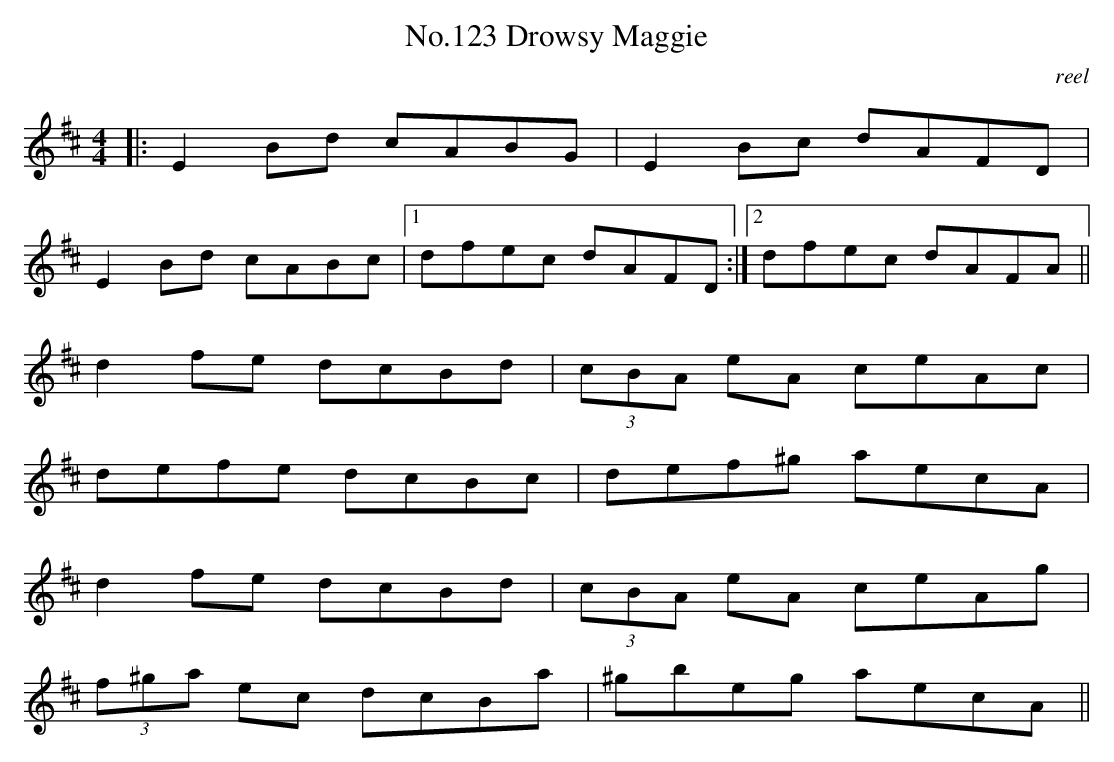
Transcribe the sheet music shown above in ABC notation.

X:1
T:No.123 Drowsy Maggie
M:4/4
L:1/8
C:reel
K:D
|: E2Bd cABG |  E2Bc dAFD |
   E2Bd cABc |1 dfec dAFD :|2 dfec dAFA ||
d2fe dcBd | (3cBA eA ceAc |
defe dcBc | def^g aecA |
d2fe dcBd | (3cBA eA ceAg |
(3f^ga ec dcBa | ^gbeg aecA ||
